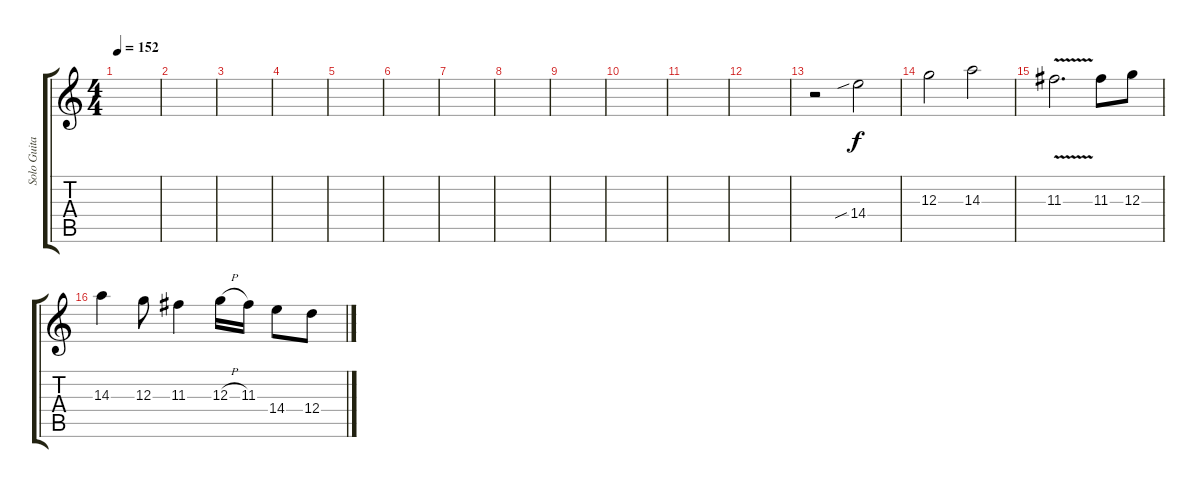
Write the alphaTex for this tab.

\track ("Solo Guitar" "Solo Guita") {instrument overdrivenguitar}
\staff {score tabs}
\tuning (E4 B3 G3 D3 A2 E2) {hide}
\ts (4 4)
\tempo 152
\clef g2
\ks c
|
|
|
|
|
|
|
|
|
|
|
|
r.2 14.4{sib}.2 |
12.3.2 14.3.2 |
11.3{v}.2{d} 11.3.8 12.3.8 |
14.3.4 12.3.8 11.3.4 12.3{h}.16 11.3.16 14.4.8 12.4.8
